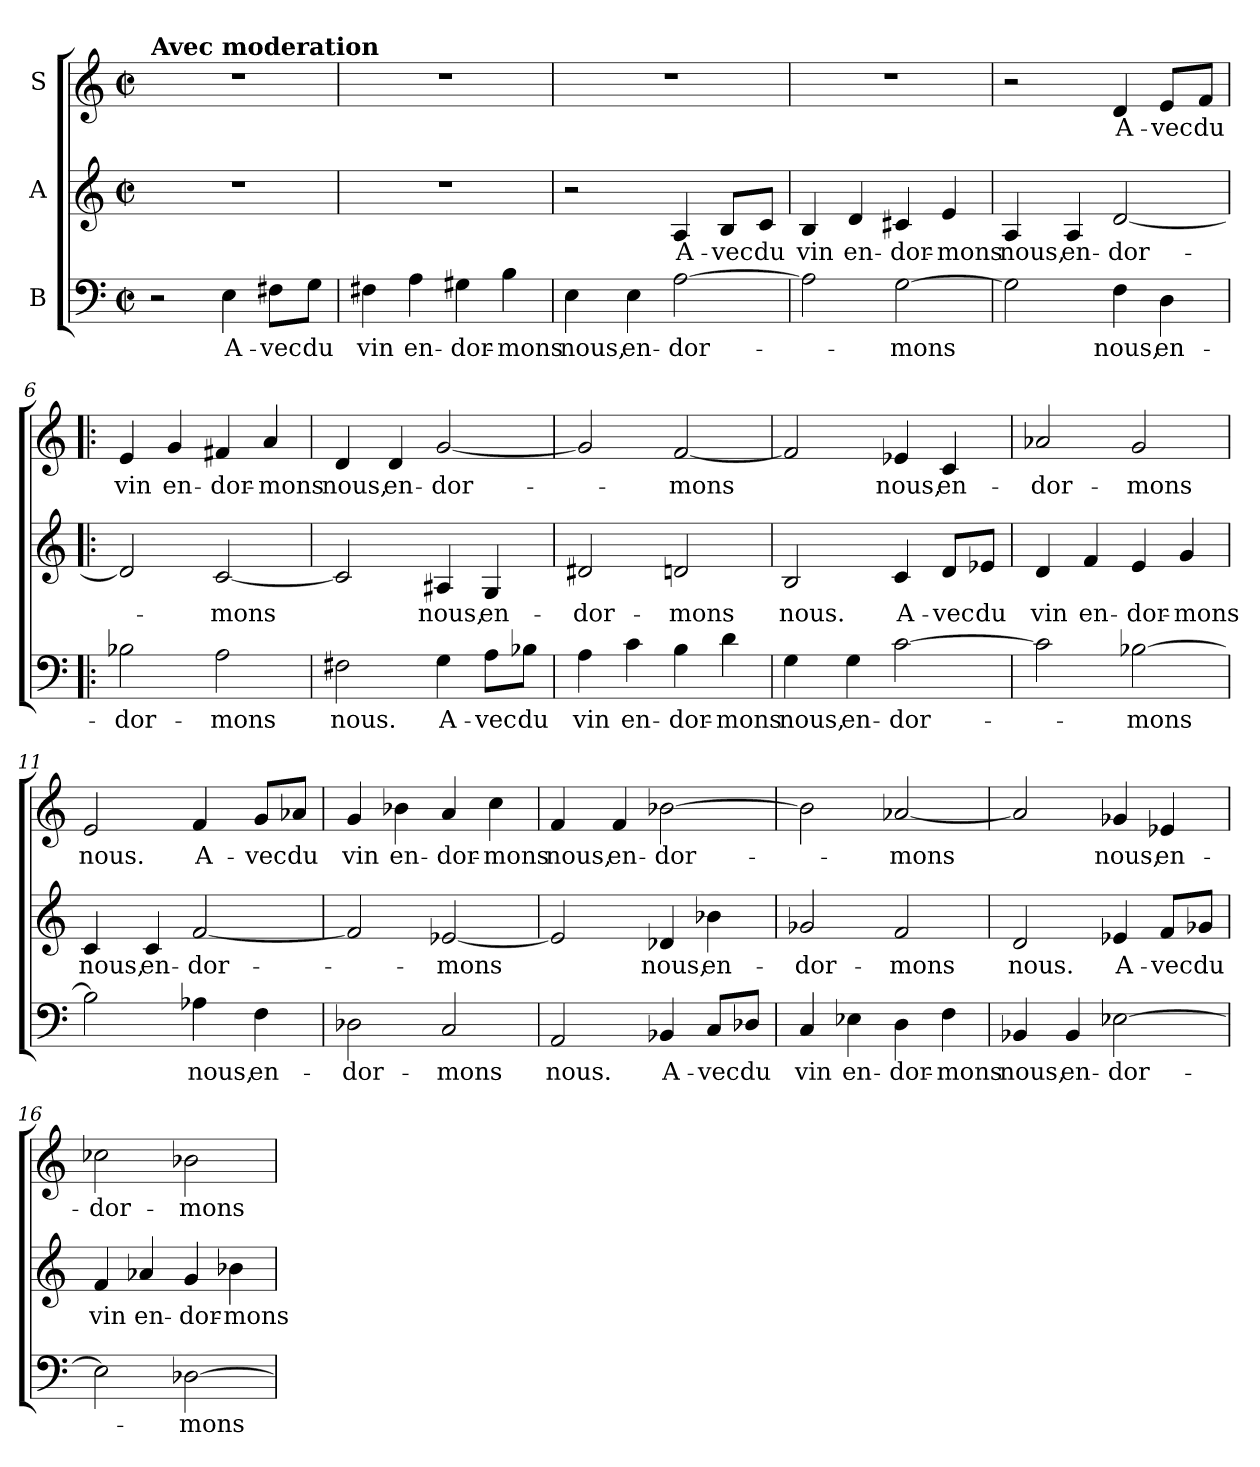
**kern	**text	**kern	**text	**kern	**text
*part3	*part3	*part2	*part2	*part1	*part1
*staff3	*staff3	*staff2	*staff2	*staff1	*staff1
*I"B	*	*I"A	*	*I"S	*
*clefF4	*	*clefG2	*	*clefG2	*
*k[]	*	*k[]	*	*k[]	*
*M4/4	*	*M4/4	*	*M4/4	*
*met(c|)	*	*met(c|)	*	*met(c|)	*
=1	=1	=1	=1	=1	=1
!	!	!	!	!LO:TX:a:B:t=Avec moderation	!
2r	.	1r	.	1r	.
4E\	A-	.	.	.	.
8F#X\L	-vec	.	.	.	.
8G\J	du	.	.	.	.
=2	=2	=2	=2	=2	=2
4F#X\	vin	1r	.	1r	.
4A\	en-	.	.	.	.
4G#X\	-dor-	.	.	.	.
4B\	-mons	.	.	.	.
=3	=3	=3	=3	=3	=3
4E\	nous,	2r	.	1r	.
4E\	en-	.	.	.	.
[2A\	-dor-	4A/	A-	.	.
.	.	8B/L	-vec	.	.
.	.	8c/J	du	.	.
=4	=4	=4	=4	=4	=4
2A\]	.	4B/	vin	1r	.
.	.	4d/	en-	.	.
[2G\	-mons	4c#X/	-dor-	.	.
.	.	4e/	-mons	.	.
!!LO:LB:g=z
=5	=5	=5	=5	=5	=5
2G\]	.	4A/	nous,	2r	.
.	.	4A/	en-	.	.
4F\	nous,	[2d/	-dor-	4d/	A-
4D\	en-	.	.	8e/L	-vec
.	.	.	.	8f/J	du
=6!|:	=6!|:	=6!|:	=6!|:	=6!|:	=6!|:
2B-X\	-dor-	2d/]	.	4e/	vin
.	.	.	.	4g/	en-
2A\	-mons	[2c/	-mons	4f#X/	-dor-
.	.	.	.	4a/	-mons
=7	=7	=7	=7	=7	=7
2F#X\	nous.	2c/]	.	4d/	nous,
.	.	.	.	4d/	en-
4G\	A-	4A#X/	nous,	[2g/	-dor-
8A\L	-vec	4G/	en-	.	.
8B-X\J	du	.	.	.	.
=8	=8	=8	=8	=8	=8
4A\	vin	2d#X/	-dor-	2g/]	.
4c\	en-	.	.	.	.
4B\	-dor-	2dn/	-mons	[2f/	-mons
4d\	-mons	.	.	.	.
!!LO:LB:g=z
=9	=9	=9	=9	=9	=9
4G\	nous,	2B/	nous.	2f/]	.
4G\	en-	.	.	.	.
[2c\	-dor-	4c/	A-	4e-X/	nous,
.	.	8d/L	-vec	4c/	en-
.	.	8e-X/J	du	.	.
=10	=10	=10	=10	=10	=10
2c\]	.	4d/	vin	2a-X/	-dor-
.	.	4f/	en-	.	.
[2B-X\	-mons	4e/	-dor-	2g/	-mons
.	.	4g/	-mons	.	.
=11	=11	=11	=11	=11	=11
2B-\]	.	4c/	nous,	2e/	nous.
.	.	4c/	en-	.	.
4A-X\	nous,	[2f/	-dor-	4f/	A-
4F\	en-	.	.	8g/L	-vec
.	.	.	.	8a-X/J	du
=12	=12	=12	=12	=12	=12
2D-X\	-dor-	2f/]	.	4g/	vin
.	.	.	.	4b-X\	en-
2C/	-mons	[2e-X/	-mons	4a/	-dor-
.	.	.	.	4cc\	-mons
!!LO:PB:g=z
=13	=13	=13	=13	=13	=13
2AA/	nous.	2e-/]	.	4f/	nous,
.	.	.	.	4f/	en-
4BB-X/	A-	4d-X/	nous,	[2b-X\	-dor-
8C/L	-vec	4b-X\	en-	.	.
8D-X/J	du	.	.	.	.
=14	=14	=14	=14	=14	=14
4C/	vin	2g-X/	-dor-	2b-\]	.
4E-X\	en-	.	.	.	.
4D\	-dor-	2f/	-mons	[2a-X/	-mons
4F\	-mons	.	.	.	.
=15	=15	=15	=15	=15	=15
4BB-X/	nous,	2d/	nous.	2a-/]	.
4BB-/	en-	.	.	.	.
[2E-X\	-dor-	4e-X/	A-	4g-X/	nous,
.	.	8f/L	-vec	4e-X/	en-
.	.	8g-X/J	du	.	.
=16	=16	=16	=16	=16	=16
2E-\]	.	4f/	vin	2cc-X\	-dor-
.	.	4a-X/	en-	.	.
[2D-X\	-mons	4g/	-dor-	2b-X\	-mons
.	.	4b-X\	-mons	.	.
=	=	=	=	=	=
*-	*-	*-	*-	*-	*-
